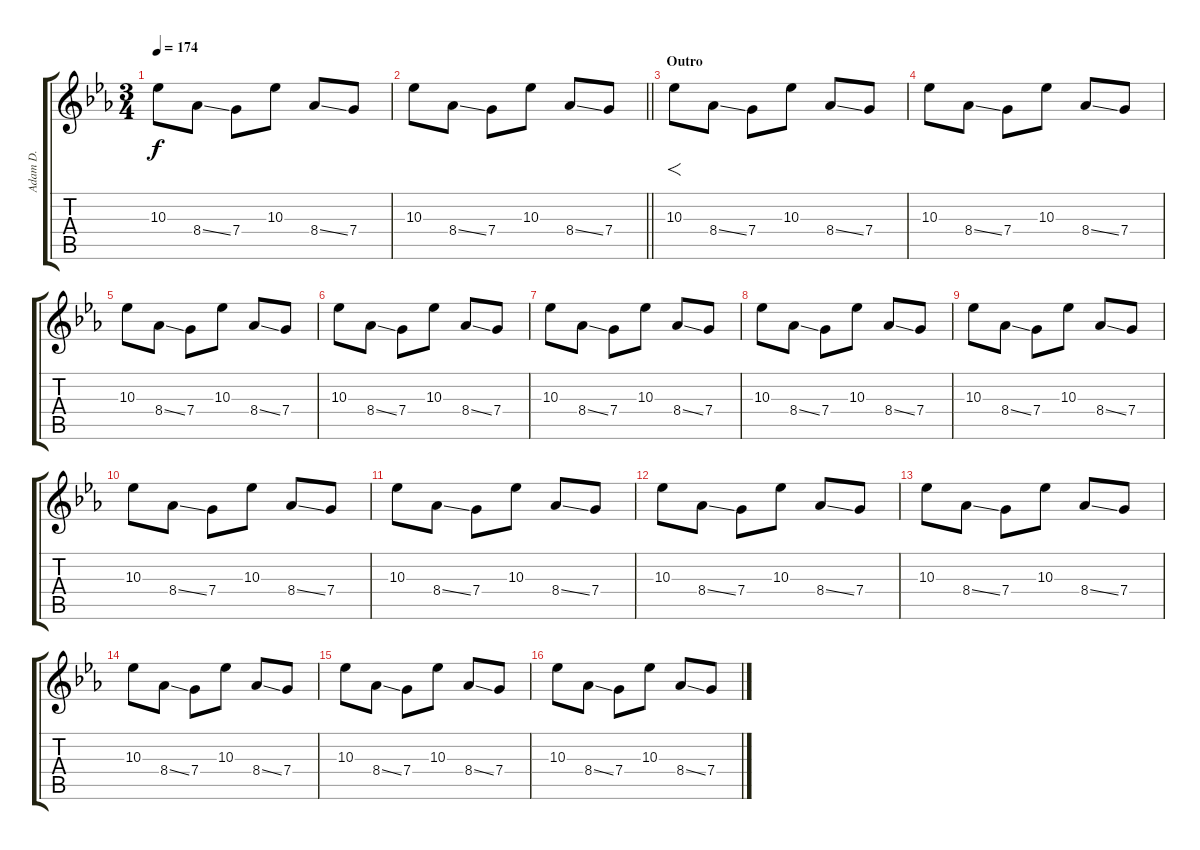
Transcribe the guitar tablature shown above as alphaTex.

\track ("Adam D." "Adam D.") {instrument distortionguitar}
\staff {score tabs}
\tuning (D4 A3 F3 C3 G2 C2) {hide}
\ts (3 4)
\tempo 174
\clef g2
\ks cminor
10.3.8{dy f} 8.4{ss}.8 7.4.8 10.3.8 8.4{ss}.8 7.4.8 |
\barLineRight lightlight
10.3.8 8.4{ss}.8 7.4.8 10.3.8 8.4{ss}.8 7.4.8 |
\section ("" "Outro")
10.3.8{f} 8.4{ss}.8 7.4.8 10.3.8 8.4{ss}.8 7.4.8 |
10.3.8 8.4{ss}.8 7.4.8 10.3.8 8.4{ss}.8 7.4.8 |
10.3.8 8.4{ss}.8 7.4.8 10.3.8 8.4{ss}.8 7.4.8 |
10.3.8 8.4{ss}.8 7.4.8 10.3.8 8.4{ss}.8 7.4.8 |
10.3.8 8.4{ss}.8 7.4.8 10.3.8 8.4{ss}.8 7.4.8 |
10.3.8 8.4{ss}.8 7.4.8 10.3.8 8.4{ss}.8 7.4.8 |
10.3.8 8.4{ss}.8 7.4.8 10.3.8 8.4{ss}.8 7.4.8 |
10.3.8 8.4{ss}.8 7.4.8 10.3.8 8.4{ss}.8 7.4.8 |
10.3.8 8.4{ss}.8 7.4.8 10.3.8 8.4{ss}.8 7.4.8 |
10.3.8 8.4{ss}.8 7.4.8 10.3.8 8.4{ss}.8 7.4.8 |
10.3.8 8.4{ss}.8 7.4.8 10.3.8 8.4{ss}.8 7.4.8 |
10.3.8 8.4{ss}.8 7.4.8 10.3.8 8.4{ss}.8 7.4.8 |
10.3.8 8.4{ss}.8 7.4.8 10.3.8 8.4{ss}.8 7.4.8 |
10.3.8 8.4{ss}.8 7.4.8 10.3.8 8.4{ss}.8 7.4.8
